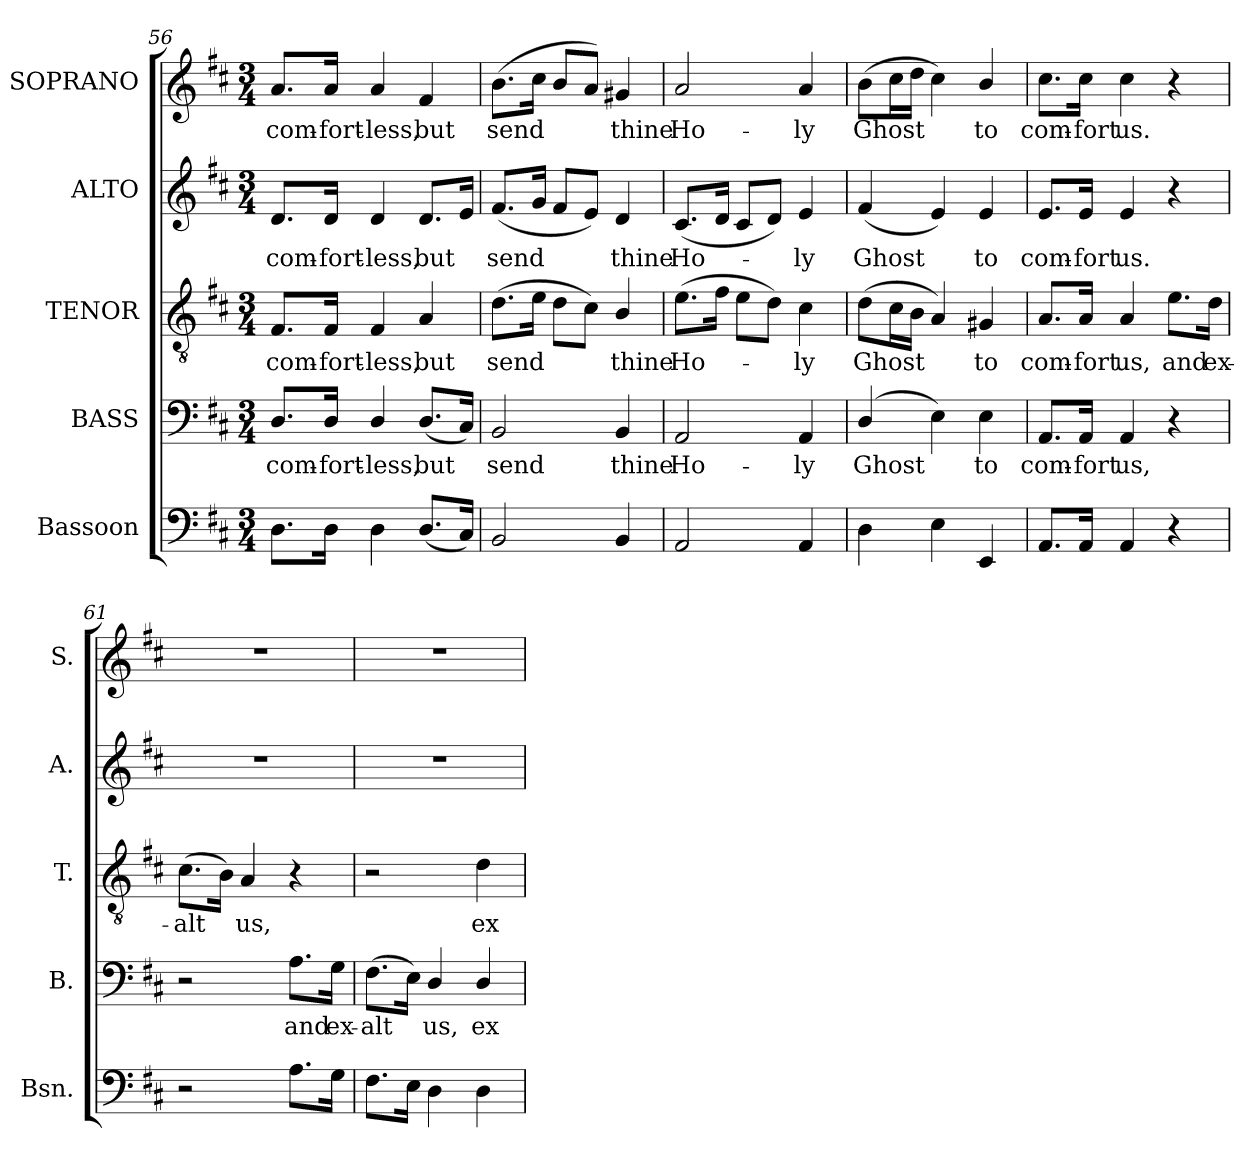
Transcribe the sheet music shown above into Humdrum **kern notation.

**kern	**kern	**text	**kern	**text	**kern	**text	**kern	**text
*part5	*part4	*part4	*part3	*part3	*part2	*part2	*part1	*part1
*staff5	*staff4	*staff4	*staff3	*staff3	*staff2	*staff2	*staff1	*staff1
*I"Bassoon	*I"BASS	*	*I"TENOR	*	*I"ALTO	*	*I"SOPRANO	*
*I'Bsn.	*I'B.	*	*I'T.	*	*I'A.	*	*I'S.	*
*clefF4	*clefF4	*	*clefGv2	*	*clefG2	*	*clefG2	*
*	*	*	*ITrd7c12	*	*	*	*	*
*k[f#c#]	*k[f#c#]	*	*k[f#c#]	*	*k[f#c#]	*	*k[f#c#]	*
*D:	*D:	*	*D:	*	*D:	*	*D:	*
*M3/4	*M3/4	*	*M3/4	*	*M3/4	*	*M3/4	*
=56	=56	=56	=56	=56	=56	=56	=56	=56
!	!	!LO:LY:b:color=#000000	!	!	!	!	!	!
!	!	!	!	!LO:LY:b:color=#000000	!	!	!	!
!	!	!	!	!	!	!LO:LY:b:color=#000000	!	!
!	!	!	!	!	!	!	!	!LO:LY:b:color=#000000
8.Di\L	8.Di/L	com-	8.FF#i/L	com-	8.di/L	com-	8.ai/L	com-
!	!	!LO:LY:b:color=#000000	!	!	!	!	!	!
!	!	!	!	!LO:LY:b:color=#000000	!	!	!	!
!	!	!	!	!	!	!LO:LY:b:color=#000000	!	!
!	!	!	!	!	!	!	!	!LO:LY:b:color=#000000
16Di\Jk	16Di/Jk	-fort-	16FF#i/Jk	-fort-	16di/Jk	-fort-	16ai/Jk	-fort-
!	!	!LO:LY:b:color=#000000	!	!	!	!	!	!
!	!	!	!	!LO:LY:b:color=#000000	!	!	!	!
!	!	!	!	!	!	!LO:LY:b:color=#000000	!	!
!	!	!	!	!	!	!	!	!LO:LY:b:color=#000000
4Di\	4Di/	-less,	4FF#i/	-less,	4di/	-less,	4ai/	-less,
!	!	!LO:LY:b:color=#000000	!	!	!	!	!	!
!	!	!	!	!LO:LY:b:color=#000000	!	!	!	!
!	!	!	!	!	!	!LO:LY:b:color=#000000	!	!
!	!	!	!	!	!	!	!	!LO:LY:b:color=#000000
(8.Di/L	(8.Di/L	but	4AAi/	but	8.di/L	but	4f#i/	but
16C#i/Jk)	16C#i/Jk)	.	.	.	16ei/Jk	.	.	.
=57	=57	=57	=57	=57	=57	=57	=57	=57
!	!	!LO:LY:b:color=#000000	!	!	!	!	!	!
!	!	!	!	!LO:LY:b:color=#000000	!	!	!	!
!	!	!	!	!	!	!LO:LY:b:color=#000000	!	!
!	!	!	!	!	!	!	!	!LO:LY:b:color=#000000
2BBi/	2BBi/	send	(8.Di\L	send	(8.f#i/L	send	(8.bi\L	send
.	.	.	16Ei\Jk	.	16gi/Jk	.	16cc#i\Jk	.
.	.	.	8Di\L	.	8f#i/L	.	8bi/L	.
.	.	.	8C#i\J)	.	8ei/J)	.	8ai/J)	.
!	!	!LO:LY:b:color=#000000	!	!	!	!	!	!
!	!	!	!	!LO:LY:b:color=#000000	!	!	!	!
!	!	!	!	!	!	!LO:LY:b:color=#000000	!	!
!	!	!	!	!	!	!	!	!LO:LY:b:color=#000000
4BBi/	4BBi/	thine	4BBi/	thine	4di/	thine	4g#Xi/	thine
=58	=58	=58	=58	=58	=58	=58	=58	=58
!	!	!LO:LY:b:color=#000000	!	!	!	!	!	!
!	!	!	!	!LO:LY:b:color=#000000	!	!	!	!
!	!	!	!	!	!	!LO:LY:b:color=#000000	!	!
!	!	!	!	!	!	!	!	!LO:LY:b:color=#000000
2AAi/	2AAi/	Ho-	(8.Ei\L	Ho-	(8.c#i/L	Ho-	2ai/	Ho-
.	.	.	16F#i\Jk	.	16di/Jk	.	.	.
.	.	.	8Ei\L	.	8c#i/L	.	.	.
.	.	.	8Di\J)	.	8di/J)	.	.	.
!	!	!LO:LY:b:color=#000000	!	!	!	!	!	!
!	!	!	!	!LO:LY:b:color=#000000	!	!	!	!
!	!	!	!	!	!	!LO:LY:b:color=#000000	!	!
!	!	!	!	!	!	!	!	!LO:LY:b:color=#000000
4AAi/	4AAi/	-ly	4C#i\	-ly	4ei/	-ly	4ai/	-ly
!!LO:LB:g=z
=59	=59	=59	=59	=59	=59	=59	=59	=59
!	!	!LO:LY:b:color=#000000	!	!	!	!	!	!
!	!	!	!	!LO:LY:b:color=#000000	!	!	!	!
!	!	!	!	!	!	!LO:LY:b:color=#000000	!	!
!	!	!	!	!	!	!	!	!LO:LY:b:color=#000000
4Di\	(4Di/	Ghost	(8Di\L	Ghost	(4f#i/	Ghost	(8bi\L	Ghost
.	.	.	16C#i\L	.	.	.	16cc#i\L	.
.	.	.	16BBi\JJ	.	.	.	16ddi\JJ	.
4Ei\	4Ei\)	.	4AAi/)	.	4ei/)	.	4cc#i\)	.
!	!	!LO:LY:b:color=#000000	!	!	!	!	!	!
!	!	!	!	!LO:LY:b:color=#000000	!	!	!	!
!	!	!	!	!	!	!LO:LY:b:color=#000000	!	!
!	!	!	!	!	!	!	!	!LO:LY:b:color=#000000
4EEi/	4Ei\	to	4GG#Xi/	to	4ei/	to	4bi/	to
=60	=60	=60	=60	=60	=60	=60	=60	=60
!	!	!LO:LY:b:color=#000000	!	!	!	!	!	!
!	!	!	!	!LO:LY:b:color=#000000	!	!	!	!
!	!	!	!	!	!	!LO:LY:b:color=#000000	!	!
!	!	!	!	!	!	!	!	!LO:LY:b:color=#000000
8.AAi/L	8.AAi/L	com-	8.AAi/L	com-	8.ei/L	com-	8.cc#i\L	com-
!	!	!LO:LY:b:color=#000000	!	!	!	!	!	!
!	!	!	!	!LO:LY:b:color=#000000	!	!	!	!
!	!	!	!	!	!	!LO:LY:b:color=#000000	!	!
!	!	!	!	!	!	!	!	!LO:LY:b:color=#000000
16AAi/Jk	16AAi/Jk	-fort	16AAi/Jk	-fort	16ei/Jk	-fort	16cc#i\Jk	-fort
!	!	!LO:LY:b:color=#000000	!	!	!	!	!	!
!	!	!	!	!LO:LY:b:color=#000000	!	!	!	!
!	!	!	!	!	!	!LO:LY:b:color=#000000	!	!
!	!	!	!	!	!	!	!	!LO:LY:b:color=#000000
4AAi/	4AAi/	us,	4AAi/	us,	4ei/	us.	4cc#i\	us.
!	!	!	!	!LO:LY:b:color=#000000	!	!	!	!
4r	4r	.	8.Ei\L	and	4r	.	4r	.
!	!	!	!	!LO:LY:b:color=#000000	!	!	!	!
.	.	.	16Di\Jk	ex-	.	.	.	.
=61	=61	=61	=61	=61	=61	=61	=61	=61
!	!	!	!	!LO:LY:b:color=#000000	!LO:N:vis=1	!	!LO:N:vis=1	!
2r	2r	.	(8.C#i\L	-alt	2.r	.	2.r	.
.	.	.	16BBi\Jk)	.	.	.	.	.
!	!	!	!	!LO:LY:b:color=#000000	!	!	!	!
.	.	.	4AAi/	us,	.	.	.	.
!	!	!LO:LY:b:color=#000000	!	!	!	!	!	!
8.Ai\L	8.Ai\L	and	4r	.	.	.	.	.
!	!	!LO:LY:b:color=#000000	!	!	!	!	!	!
16Gi\Jk	16Gi\Jk	ex-	.	.	.	.	.	.
=62	=62	=62	=62	=62	=62	=62	=62	=62
!	!	!LO:LY:b:color=#000000	!	!	!LO:N:vis=1	!	!LO:N:vis=1	!
8.F#i\L	(8.F#i\L	-alt	2r	.	2.r	.	2.r	.
16Ei\Jk	16Ei\Jk)	.	.	.	.	.	.	.
!	!	!LO:LY:b:color=#000000	!	!	!	!	!	!
4Di\	4Di/	us,	.	.	.	.	.	.
!	!	!LO:LY:b:color=#000000	!	!	!	!	!	!
!	!	!	!	!LO:LY:b:color=#000000	!	!	!	!
4Di\	4Di/	ex-	4Di\	ex-	.	.	.	.
=	=	=	=	=	=	=	=	=
*-	*-	*-	*-	*-	*-	*-	*-	*-
